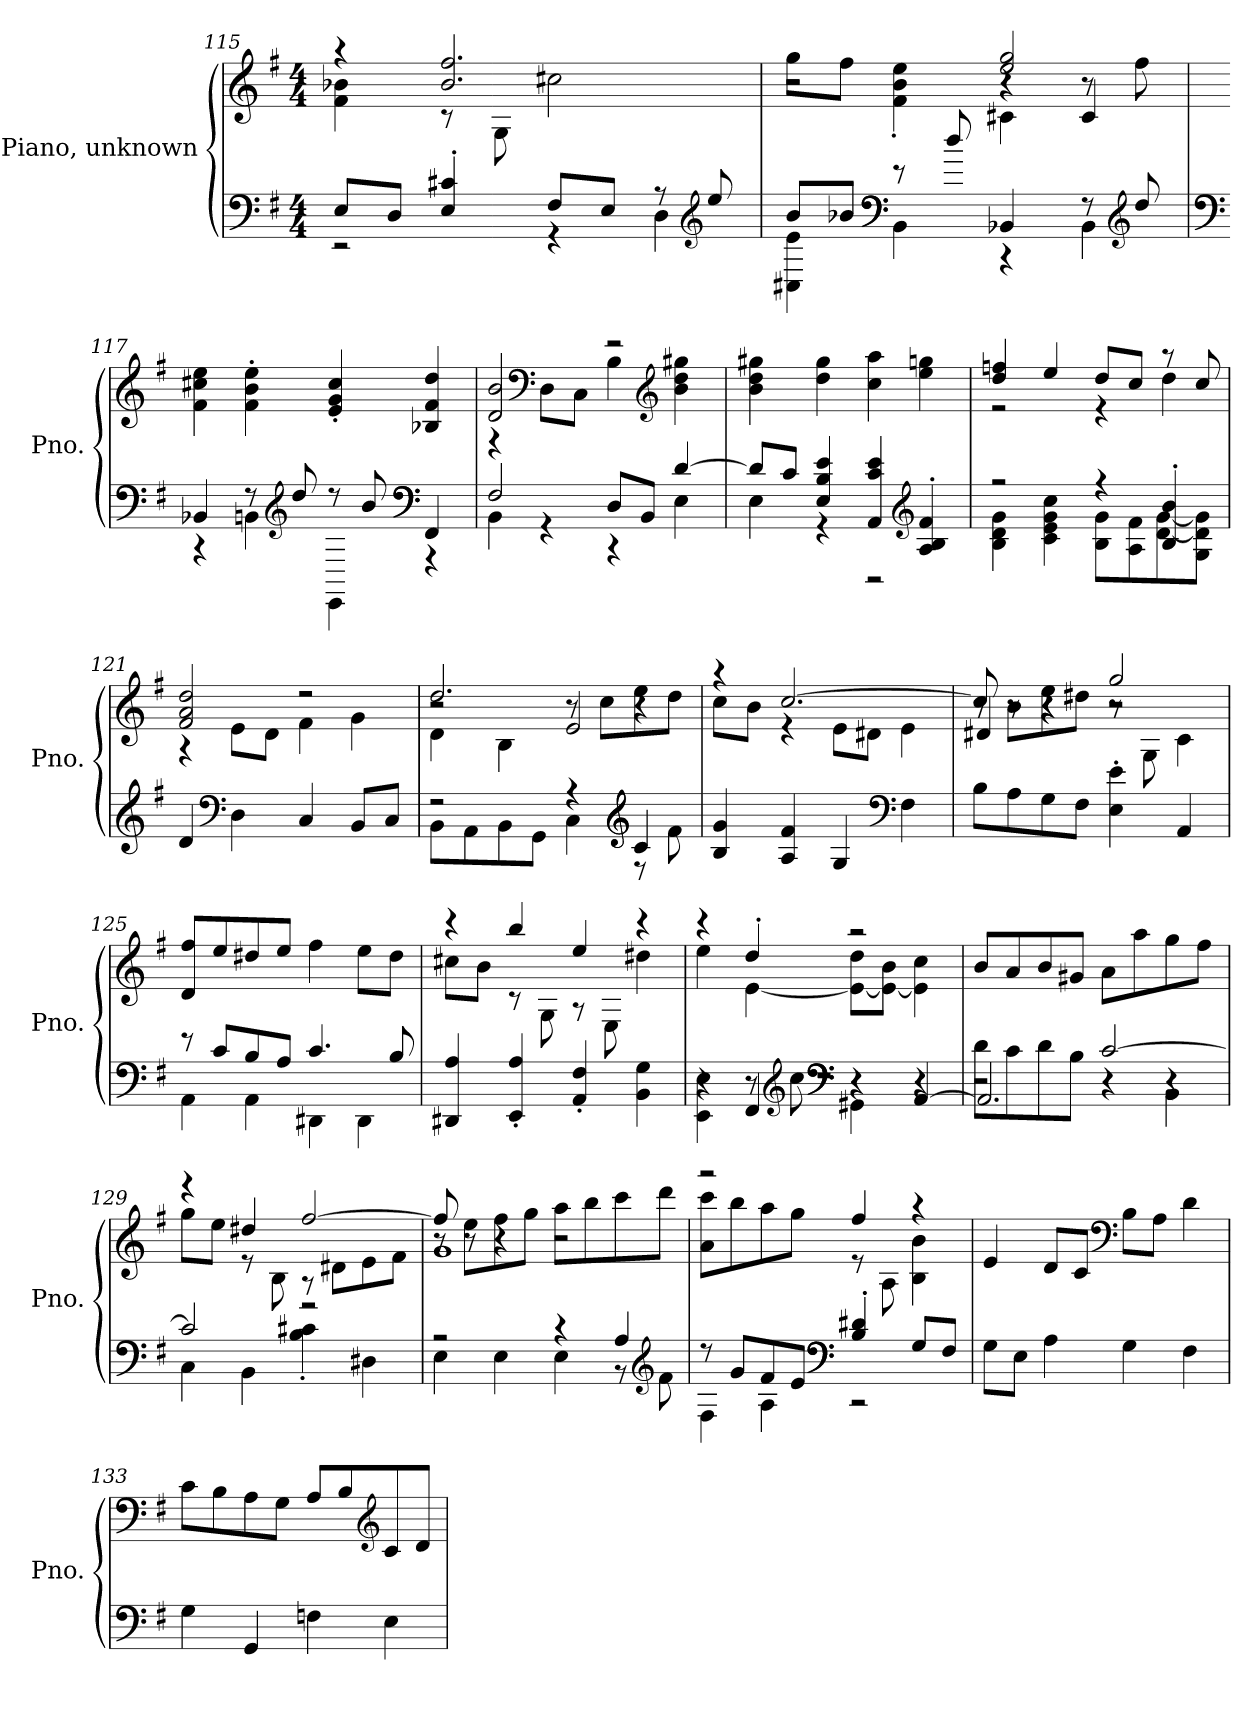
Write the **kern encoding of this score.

**kern	**kern
*part1	*part1
*staff2	*staff1
*I"Piano, unknown	*
*I'Pno.	*
!!LO:LB:g=z
*clefF4	*clefG2
*k[f#]	*k[f#]
*M4/4	*M4/4
=115	=115
*^	*^
8E/L	2r	4r	4f#\ 4b-X\
8D/J	.	.	.
4E/' 4c#X/'	.	2.b-/ 2.ff#/	8r
.	.	.	8G\
8F#/L	4r	.	2cc#X\
8E/J	.	.	.
8r	4D\	.	.
*clefG2	*	*	*
8ee/	.	.	.
=116	=116	=116	=116
*	*	*	*^
8b/L	4C#X\ 4e\	2r	8gg\L	2r
8b-X/J	.	.	8ff#\J	.
*clefF4	*	*	*	*
8r	4BB\	.	4f#\' 4b\' 4ee\'	.
8dd/	.	.	.	.
4BB-X/	4r	2ee/ 2gg/	4c#X\	4r
8r	4BB-\	.	8r	4c#/
*clefG2	*	*	*	*
8dd/	.	.	8ff#\	.
*	*	*v	*v	*v
=117	=117	=117
*clefF4	*	*
4BB-X/	4r	4f#\ 4cc#X\ 4ee\
8r	4BBn\	4f#\' 4b\' 4ee\'
*clefG2	*	*
8dd/	.	.
8r	4EE\	4e/' 4g/' 4cc#/'
8b/	.	.
*clefF4	*	*
4FF#/	4r	4B-X/ 4f#/ 4dd/
!!LO:LB:g=z
=118	=118	=118
*	*	*^
2F#/	4BB\	2d/ 2b/	4r
*	*	*clefF4	*
.	4r	.	8D\L
.	.	.	8C\J
8D/L	4r	2r	4B\
8BB/J	.	.	.
*	*	*clefG2	*
[4d/	4E\	.	4b\ 4dd\ 4gg#X\
*	*	*v	*v
=119	=119	=119
8d/L]	4E\	4b\ 4dd\ 4gg#X\
8c/J	.	.
4E/ 4B/ 4e/	4r	4dd\ 4gg#\
4AA/ 4c/ 4e/	2r	4cc\ 4aa\
*clefG2	*	*
4A/' 4B/' 4f#/'	.	4ee\ 4ggn\
=120	=120	=120
*	*	*^
2r	4B\ 4d\ 4g\	4dd/ 4ffn/	2r
.	4c\ 4e\ 4g\ 4cc\	4ee/	.
4r	8B\ 8g\L	8dd/L	4r
.	8A\ 8f#\	8cc/J	.
4B/' 4b/'	[8d\ [8g\	8r	4dd\
.	8G\ 8d\] 8g\]J	8cc/	.
*v	*v	*	*
=121	=121	=121
4d/	2f#/ 2a/ 2dd/	4r
*clefF4	*	*
4D\	.	8e\L
.	.	8d\J
4C/	2r	4f#\
8BB/L	.	4g\
8C/J	.	.
!!LO:LB:g=z
=122	=122	=122
*^	*	*^
2r	8BB\L	2.dd/	4d\	2r
.	8AA\	.	.	.
.	8BB\	.	4B\	.
.	8GG\J	.	.	.
4r	4C\	.	8r	2e/
.	.	.	8cc\L	.
*clefG2	*	*	*	*
4c/	8r	4r	8ee\	.
.	8f#\	.	8dd\J	.
*v	*v	*	*	*
*	*	*v	*v
=123	=123	=123
4B/ 4g/	4r	8cc\L
.	.	8b\J
4A/ 4f#/	[2.cc/	4r
4G/	.	8e\L
.	.	8d#X\J
*clefF4	*	*
4F#\	.	4e\
=124	=124	=124
*	*	*^
8B\L	8cc/]	8r	4d#X/
8A\	8r	8b\L	.
8G\	4r	8ee\	4r
8F#\J	.	8dd#X\J	.
4E\' 4e\'	2gg/	8r	2r
.	.	8G\	.
4AA/	.	4c\	.
*	*v	*v	*v
=125	=125
*^	*
8r	4AA\	8d/ 8ff#/L
8c/L	.	8ee/
8B/	4AA\	8dd#X/
8A/J	.	8ee/J
4.c/	4DD#X\	4ff#\
.	4DD#\	8ee\L
8B/	.	8dd#\J
*v	*v	*
!!LO:LB:g=z
=126	=126
*	*^
4DD#X/ 4A/	4r	8cc#X\L
.	.	8b\J
4EE/' 4A/'	4bb/	8r
.	.	8G\
4AA/' 4F#/'	4ee/	8r
.	.	8E\
4BB\ 4G\	4r	4dd#X\
=127	=127	=127
*^	*	*
*	*^	*	*
1r	4EE\ 4E\	4r	4r	4ee\
.	8r	4FF#/	4dd'/	[4e\
*clefG2	*	*	*	*
.	8cc\	.	.	.
*clefF4	*	*	*	*
.	4GG#X\	4r	2r	8e\_ 8dd\L
.	.	.	.	8e\_ 8b\J
.	4r	[4AA/	.	4e\] 4cc\
*	*	*	*v	*v
=128	=128	=128	=128
2r	8d\L	2.AA/]	8b/L
.	8c\	.	8a/
.	8d\	.	8b/
.	8B\J	.	8g#X/J
[2c/	4r	.	8a\L
.	.	.	8aa\
.	4BB\	4r	8gg\
.	.	.	8ff#\J
*	*v	*v	*
=129	=129	=129
*	*	*^
2c/]	4C\	4r	8gg\L
.	.	.	8ee\J
.	4BB\	4dd#X/	8r
.	.	.	8B\
2r	4B\' 4c#X\'	[2ff#/	8r
.	.	.	8d#X\L
.	4D#X\	.	8e\
.	.	.	8f#\J
!!LO:PB:g=z
=130	=130	=130	=130
*	*	*	*^
2r	4E\	8ff#/]	8r	1g
.	.	8r	8ee\L	.
.	4E\	4r	8ff#\	.
.	.	.	8gg\J	.
4r	4E\	2r	8aa\L	.
.	.	.	8bb\	.
4A/	8r	.	8ccc\	.
*clefG2	*	*	*	*
.	8f#\	.	8ddd\J	.
*	*	*	*v	*v
=131	=131	=131	=131
8r	4F#\	2r	8a\ 8ccc\L
8g/L	.	.	8bb\
8f#/	4A\	.	8aa\
8e/J	.	.	8gg\J
*clefF4	*	*	*
4B/' 4d#X/'	2r	4ff#/	8r
.	.	.	8A\
8G/L	.	4r	4B\ 4b\
8F#/J	.	.	.
*v	*v	*	*
*	*v	*v
=132	=132
8G\L	4e/
8E\J	.
4A\	8d/L
.	8c/J
*	*clefF4
4G\	8B\L
.	8A\J
4F#\	4d\
=133	=133
4G\	8c\L
.	8B\
4GG/	8A\
.	8G\J
4Fn\	8A/L
.	8B/
*	*clefG2
4E\	8c/
.	8d/J
=	=
*-	*-
